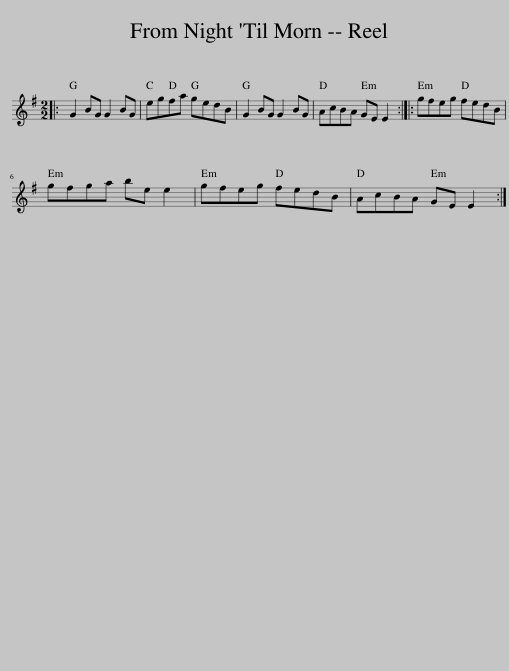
X:1
L:1/8
M:2/2
I:linebreak $
K:G
V:1 treble
V:1
|: G2 BG G2 BG | egfa gedB | G2 BG G2 BG | AcBA GE E2 :: gfeg fedB |$ %5
 gfga be e2 | gfeg fedB | AcBA GE E2 :| %8
